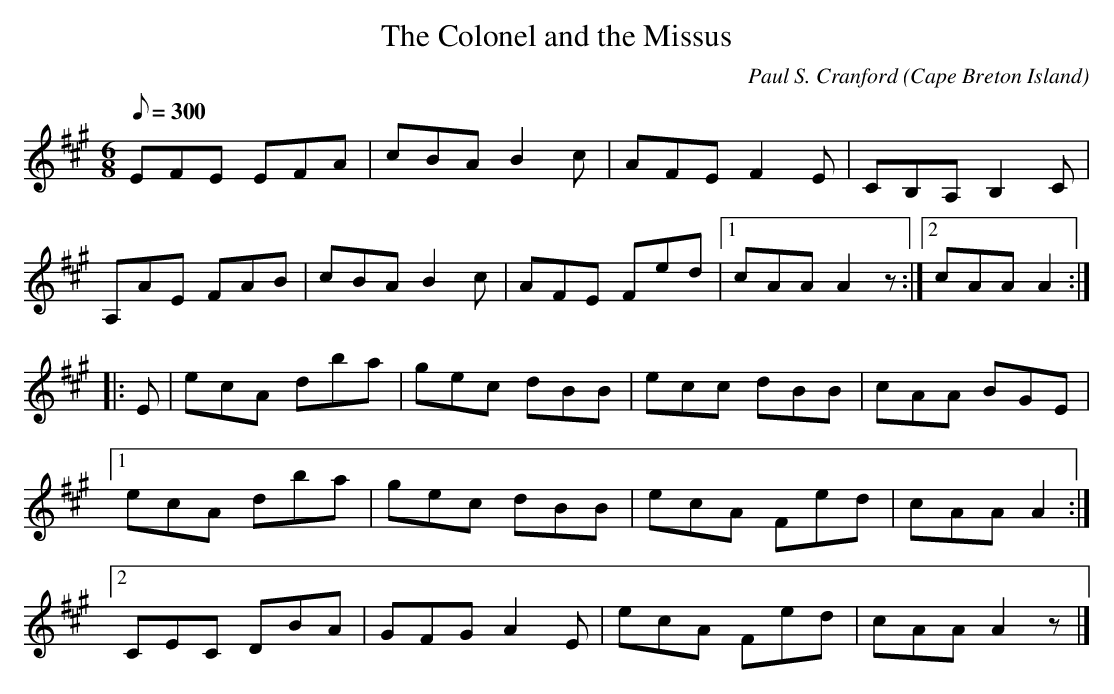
X:1
T:The Colonel and the Missus
C:Paul S. Cranford
O:Cape Breton Island
L:1/8
Q:300
M:6/8
K:A
EFE EFA|cBA B2 c|AFE F2 E|CB,A, B,2 C|
A,AE FAB|cBA B2 c| AFE Fed|[1cAA A2 z:|[2cAA A2:|
|:E|ecA dba|gec dBB|ecc dBB|cAA BGE|
[1ecA dba|gec dBB|ecA Fed|cAA A2:|
[2CEC DBA|GFG A2 E|ecA Fed| cAA A2 z|]
